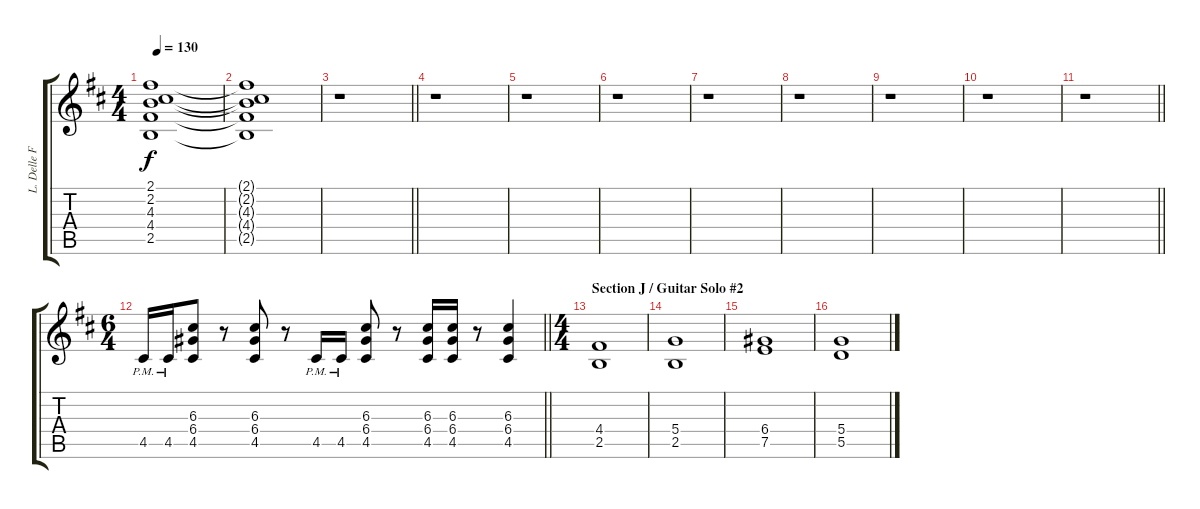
\track ("L. Delle Fave (Dist. Guitar R)" "L. Delle F") {instrument overdrivenguitar}
\staff {score tabs}
\tuning (E4 B3 G3 D3 A2 E2) {hide}
\ts (4 4)
\tempo 130
\clef g2
\ks bminor
(2.1{t} 2.2{t} 4.3{t} 4.4{t} 2.5{t}).1{dy f} |
(2.1{t} 2.2{t} 4.3{t} 4.4{t} 2.5{t}).1 |
\barLineRight lightlight
r.1 |
r.1 |
r.1 |
r.1 |
r.1 |
r.1 |
r.1 |
r.1 |
\barLineRight lightlight
r.1 |
\ts (6 4)
\barLineRight lightlight
4.5{pm}.16{volume 12} 4.5{pm}.16 (6.3 6.4 4.5).8 r.8 (6.3 6.4 4.5).8 r.8 4.5{pm}.16 4.5{pm}.16 (6.3 6.4 4.5).8 r.8 (6.3 6.4 4.5).16 (6.3 6.4 4.5).16 r.8 (6.3 6.4 4.5).4 |
\ts (4 4)
\section ("" "Section J / Guitar Solo #2")
(4.4 2.5).1{volume 9} |
(5.4 2.5).1 |
(6.4 7.5).1 |
(5.4 5.5).1
